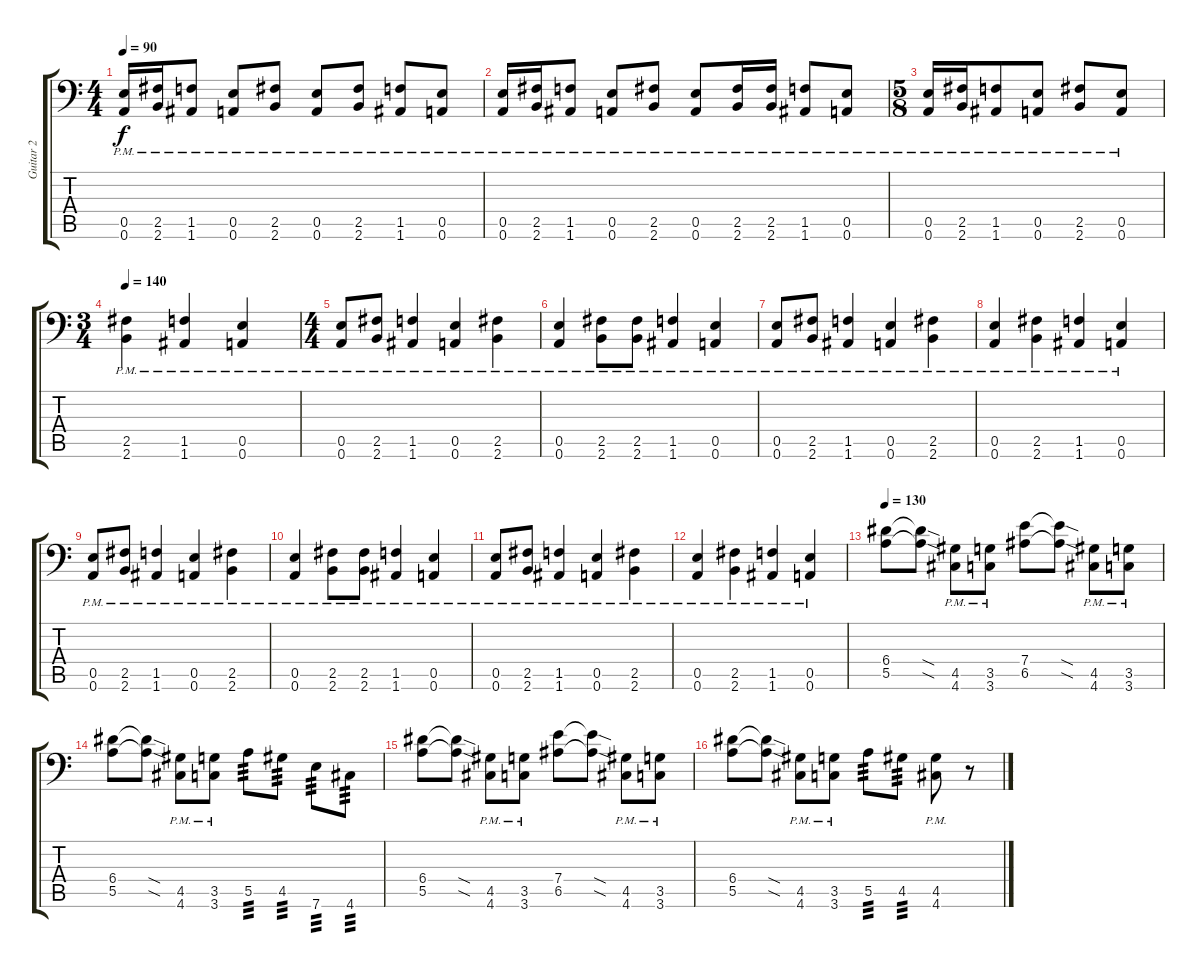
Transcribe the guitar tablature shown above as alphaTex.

\track ("Guitar 2" "Guitar 2") {instrument distortionguitar}
\staff {score tabs}
\tuning (B3 Gb3 D3 A2 E2 A1) {hide}
\ts (4 4)
\tempo 90
\clef f4
\ks c
(0.5{pm} 0.6{pm}).16{dy f} (2.5{pm} 2.6{pm}).16 (1.5{pm} 1.6{pm}).8 (0.5{pm} 0.6{pm}).8 (2.5{pm} 2.6{pm}).8 (0.5{pm} 0.6{pm}).8 (2.5{pm} 2.6{pm}).8 (1.5{pm} 1.6{pm}).8 (0.5{pm} 0.6{pm}).8 |
(0.5{pm} 0.6{pm}).16 (2.5{pm} 2.6{pm}).16 (1.5{pm} 1.6{pm}).8 (0.5{pm} 0.6{pm}).8 (2.5{pm} 2.6{pm}).8 (0.5{pm} 0.6{pm}).8 (2.5{pm} 2.6{pm}).16 (2.5{pm} 2.6{pm}).16 (1.5{pm} 1.6{pm}).8 (0.5{pm} 0.6{pm}).8 |
\ts (5 8)
(0.5{pm} 0.6{pm}).16 (2.5{pm} 2.6{pm}).16 (1.5{pm} 1.6{pm}).8 (0.5{pm} 0.6{pm}).8 (2.5{pm} 2.6{pm}).8 (0.5{pm} 0.6{pm}).8 |
\ts (3 4)
\tempo 140
(2.5{pm} 2.6{pm}).4 (1.5{pm} 1.6{pm}).4 (0.5{pm} 0.6{pm}).4 |
\ts (4 4)
(0.5{pm} 0.6{pm}).8 (2.5{pm} 2.6{pm}).8 (1.5{pm} 1.6{pm}).4 (0.5{pm} 0.6{pm}).4 (2.5{pm} 2.6{pm}).4 |
(0.5{pm} 0.6{pm}).4 (2.5{pm} 2.6{pm}).8 (2.5{pm} 2.6{pm}).8 (1.5{pm} 1.6{pm}).4 (0.5{pm} 0.6{pm}).4 |
(0.5{pm} 0.6{pm}).8 (2.5{pm} 2.6{pm}).8 (1.5{pm} 1.6{pm}).4 (0.5{pm} 0.6{pm}).4 (2.5{pm} 2.6{pm}).4 |
(0.5{pm} 0.6{pm}).4 (2.5{pm} 2.6{pm}).4 (1.5{pm} 1.6{pm}).4 (0.5{pm} 0.6{pm}).4 |
(0.5{pm} 0.6{pm}).8 (2.5{pm} 2.6{pm}).8 (1.5{pm} 1.6{pm}).4 (0.5{pm} 0.6{pm}).4 (2.5{pm} 2.6{pm}).4 |
(0.5{pm} 0.6{pm}).4 (2.5{pm} 2.6{pm}).8 (2.5{pm} 2.6{pm}).8 (1.5{pm} 1.6{pm}).4 (0.5{pm} 0.6{pm}).4 |
(0.5{pm} 0.6{pm}).8 (2.5{pm} 2.6{pm}).8 (1.5{pm} 1.6{pm}).4 (0.5{pm} 0.6{pm}).4 (2.5{pm} 2.6{pm}).4 |
(0.5{pm} 0.6{pm}).4 (2.5{pm} 2.6{pm}).4 (1.5{pm} 1.6{pm}).4 (0.5{pm} 0.6{pm}).4 |
\tempo 130
(6.4 5.5).8 (6.4{sod t} 5.5{sod t}).8 (4.5{pm} 4.6{pm}).8 (3.5{pm} 3.6{pm}).8 (7.4 6.5).8 (7.4{sod t} 6.5{sod t}).8 (4.5{pm} 4.6{pm}).8 (3.5{pm} 3.6{pm}).8 |
(6.4 5.5).8 (6.4{sod t} 5.5{sod t}).8 (4.5{pm} 4.6{pm}).8 (3.5{pm} 3.6{pm}).8 5.5.8{tp 3} 4.5.8{tp 3} 7.6.8{tp 3} 4.6.8{tp 3} |
(6.4 5.5).8 (6.4{sod t} 5.5{sod t}).8 (4.5{pm} 4.6{pm}).8 (3.5{pm} 3.6{pm}).8 (7.4 6.5).8 (7.4{sod t} 6.5{sod t}).8 (4.5{pm} 4.6{pm}).8 (3.5{pm} 3.6{pm}).8 |
(6.4 5.5).8 (6.4{sod t} 5.5{sod t}).8 (4.5{pm} 4.6{pm}).8 (3.5{pm} 3.6{pm}).8 5.5.8{tp 3} 4.5.8{tp 3} (4.5{pm} 4.6{pm}).8 r.8
